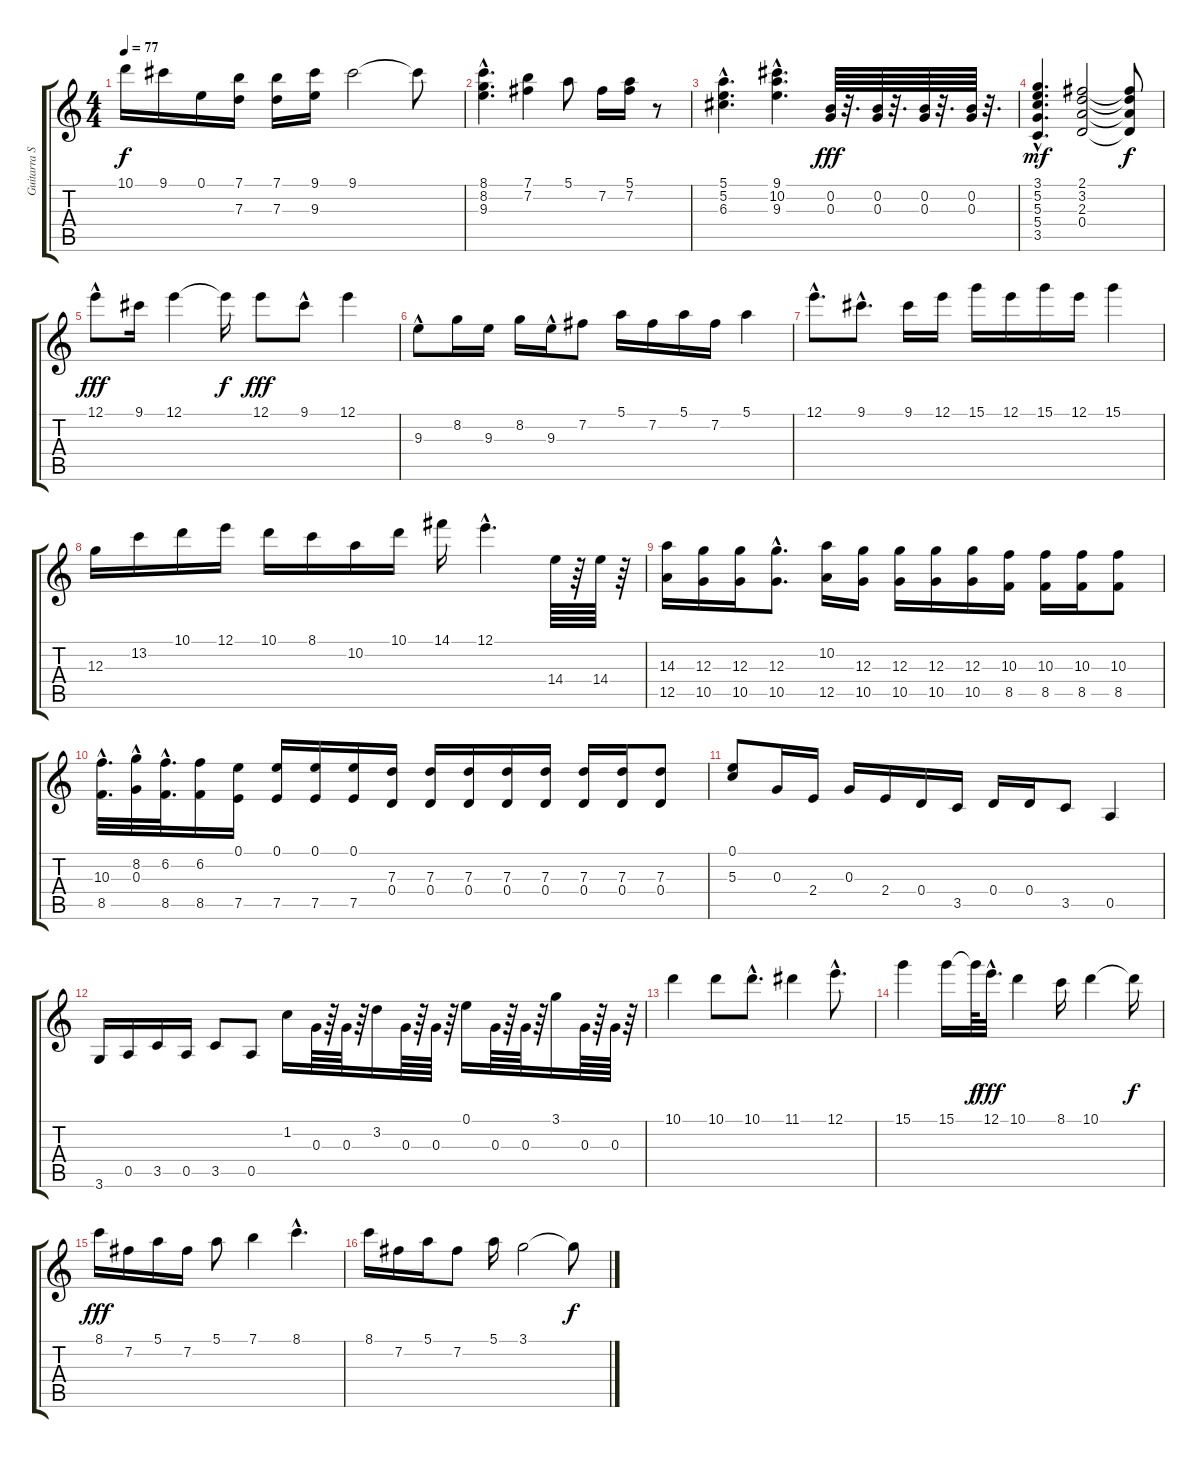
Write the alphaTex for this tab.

\track ("Guitarra Solo" "Guitarra S") {instrument distortionguitar}
\staff {score tabs}
\tuning (E4 B3 G3 D3 A2 E2) {hide}
\ts (4 4)
\tempo 77
\clef g2
\ks c
10.1.16{dy f} 9.1.16 0.1.16 (7.1 7.3).16 (7.1 7.3).16 (9.1 9.3).16 9.1.2 9.1{t}.8 |
(8.1{hac} 8.2{hac} 9.3{hac}).4{d} (7.1 7.2).4 5.1.8 7.2.16 (5.1 7.2).16 r.8 |
(5.1{hac} 5.2{hac} 6.3{hac}).4{d} (9.1{hac} 10.2{hac} 9.3{hac}).4{d} (0.2 0.3).64{dy fff} r.32{d} (0.2 0.3).64 r.32{d} (0.2 0.3).64 r.32{d} (0.2 0.3).64 r.32{d} |
(3.1{hac} 5.2{hac} 5.3{hac} 5.4{hac} 3.5{hac}).4{d dy mf} (2.1 3.2 2.3 0.4).2 (2.1{t} 3.2{t} 2.3{t} 0.4{t}).8{dy f} |
12.1{hac}.8{dy fff balance 8} 9.1.16 12.1.4 12.1{t}.16{dy f} 12.1.8{dy fff} 9.1{hac}.8 12.1.4 |
9.3{hac}.8 8.2.16 9.3.16 8.2.16 9.3{hac}.16 7.2.8 5.1.16 7.2.16 5.1.16 7.2.16 5.1.4 |
12.1{hac}.8{d} 9.1{hac}.8{d} 9.1.16 12.1.16 15.1.16 12.1.16 15.1.16 12.1.16 15.1.4 |
12.3.16 13.2.16 10.1.16 12.1.16 10.1.16 8.1.16 10.2.16 10.1.16 14.1.16 12.1{hac}.4{d} 14.4.64 r.64 14.4.64 r.64 |
(14.3 12.5).16 (12.3 10.5).16 (12.3 10.5).16 (12.3{hac} 10.5{hac}).8{d} (10.2 12.5).16 (12.3 10.5).16 (12.3 10.5).16 (12.3 10.5).16 (12.3 10.5).16 (10.3 8.5).16 (10.3 8.5).16 (10.3 8.5).16 (10.3 8.5).8 |
(10.3{hac} 8.5{hac}).32{d} (8.2{hac} 0.3{hac}).32 (6.2{hac} 8.5{hac}).32{d} (6.2 8.5).16 (0.1 7.5).16 (0.1 7.5).16 (0.1 7.5).16 (0.1 7.5).16 (7.3 0.4).16 (7.3 0.4).16 (7.3 0.4).16 (7.3 0.4).16 (7.3 0.4).16 (7.3 0.4).16 (7.3 0.4).16 (7.3 0.4).8 |
(0.1 5.3).8 0.3.16 2.4.16 0.3.16 2.4.16 0.4.16 3.5.16 0.4.16 0.4.16 3.5.8 0.5.4 |
3.6.16 0.5.16 3.5.16 0.5.16 3.5.8 0.5.8 1.2.16 0.3.64 r.64 0.3.64 r.64 3.2.16 0.3.64 r.64 0.3.64 r.64 0.1.16 0.3.64 r.64 0.3.64 r.64 3.1.16 0.3.64 r.64 0.3.64 r.64 |
10.1.4 10.1.8 10.1{hac}.8{d} 11.1.4 12.1{hac}.8{d} |
15.1.4 15.1.16 15.1{t}.64{dy f} 12.1{hac}.32{d dy fff} 10.1.4 8.1.16 10.1.4 10.1{t}.16{dy f} |
8.1.16{dy fff} 7.2.16 5.1.16 7.2.16 5.1.8 7.1.4 8.1{hac}.4{d} |
8.1.16 7.2.16 5.1.16 7.2.8 5.1.16 3.1.2 3.1{t}.8{dy f}
